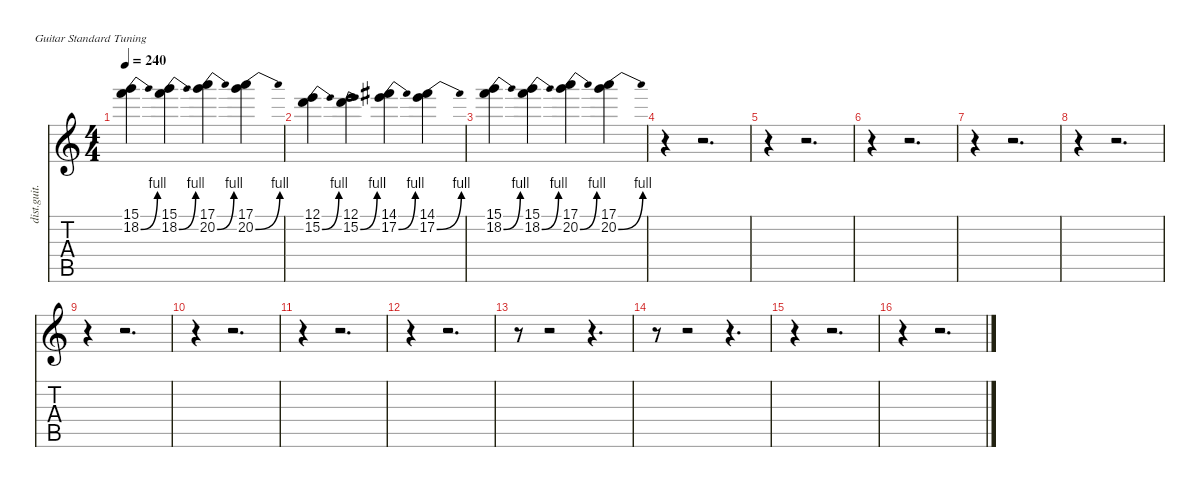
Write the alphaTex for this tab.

\defaultSystemsLayout 4
\hideDynamics
\bracketExtendMode nobrackets
\track ("Pista 6" "dist.guit.") {instrument distortionguitar}
\staff {score tabs}
\tuning (E4 B3 G3 D3 A2 E2)
\ts (4 4)
\tempo 240
\clef g2
\ks c
(15.1 18.2{be (bend 0 0 15 4)}).4{dy f beam Down} (15.1 18.2{be (bend 0 0 15 4)}).4{beam Down} (17.1 20.2{be (bend 0 0 15 4)}).4{beam Down} (17.1 20.2{be (bend 0 0 15 4)}).4{beam Down} |
(12.1 15.2{be (bend 0 0 15 4)}).4{beam Down} (12.1 15.2{be (bend 0 0 15 4)}).4{beam Down} (14.1{acc #} 17.2{be (bend 0 0 15 4)}).4{beam Down} (14.1{acc #} 17.2{be (bend 0 0 15 4)}).4{beam Down} |
(15.1 18.2{be (bend 0 0 15 4)}).4{beam Down} (15.1 18.2{be (bend 0 0 15 4)}).4{beam Down} (17.1 20.2{be (bend 0 0 15 4)}).4{beam Down} (17.1 20.2{be (bend 0 0 15 4)}).4{beam Down} |
r.4{beam Down} r.2{d beam Down} |
r.4{beam Down} r.2{d beam Down} |
r.4{beam Down} r.2{d beam Down} |
r.4{beam Down} r.2{d beam Down} |
r.4{beam Down} r.2{d beam Down} |
r.4{beam Down} r.2{d beam Down} |
r.4{beam Down} r.2{d beam Down} |
r.4{beam Down} r.2{d beam Down} |
r.4{beam Down} r.2{d beam Down} |
r.8{beam Down} r.2{beam Down} r.4{d beam Down} |
r.8{beam Down} r.2{beam Down} r.4{d beam Down} |
r.4{beam Down} r.2{d beam Down} |
r.4{beam Down} r.2{d beam Down}
